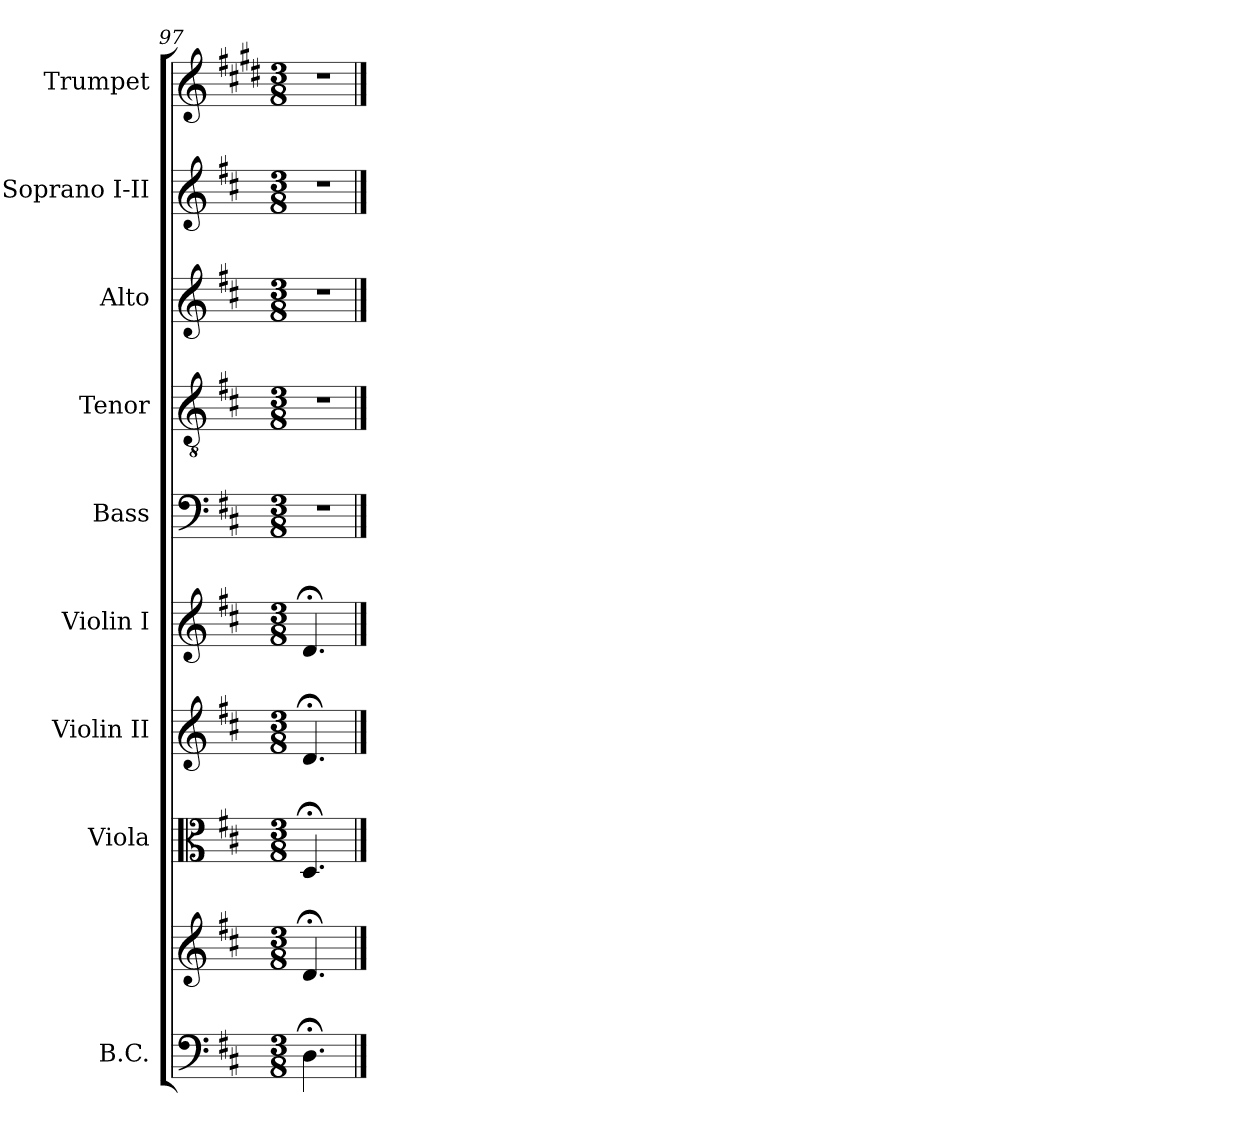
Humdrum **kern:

**kern	**kern	**kern	**kern	**kern	**kern	**kern	**kern	**kern	**kern
*part9	*part9	*part8	*part7	*part6	*part5	*part4	*part3	*part2	*part1
*staff10	*staff9	*staff8	*staff7	*staff6	*staff5	*staff4	*staff3	*staff2	*staff1
*I"B.C.	*	*I"Viola	*I"Violin II	*I"Violin I	*I"Bass	*I"Tenor	*I"Alto	*I"Soprano I-II	*I"Trumpet
*I'B.C.	*	*I'Vla.	*I'Vln. II	*I'Vln. I	*I'B	*I'T	*I'A	*I'S.I-II	*I'Tpt.
*clefF4	*clefG2	*clefC3	*clefG2	*clefG2	*clefF4	*clefGv2	*clefG2	*clefG2	*clefG2
*	*	*	*	*	*	*	*	*	*ITrd1c2
*k[f#c#]	*k[f#c#]	*k[f#c#]	*k[f#c#]	*k[f#c#]	*k[f#c#]	*k[f#c#]	*k[f#c#]	*k[f#c#]	*k[f#c#]
*D:	*D:	*D:	*D:	*D:	*D:	*D:	*D:	*D:	*D:
*M3/8	*M3/8	*M3/8	*M3/8	*M3/8	*M3/8	*M3/8	*M3/8	*M3/8	*M3/8
=97	=97	=97	=97	=97	=97	=97	=97	=97	=97
4.D;<\	4.d;</	4.D;</	4.d;</	4.d;</	4.r	4.r	4.r	4.r	4.r
==	==	==	==	==	==	==	==	==	==
*-	*-	*-	*-	*-	*-	*-	*-	*-	*-
